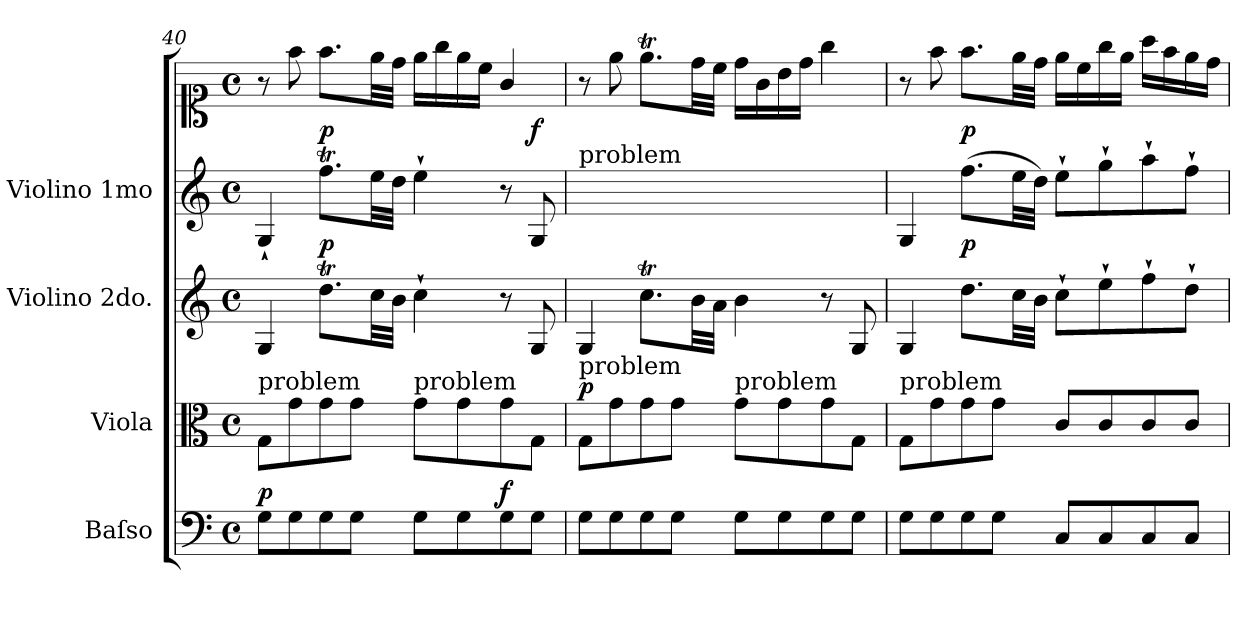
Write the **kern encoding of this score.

**kern	**dynam	**kern	**dynam	**kern	**dynam	**kern	**dynam	**kern
*part5	*part5	*part4	*part4	*part3	*part3	*part2	*part2	*part1
*staff5	*staff5	*staff4	*staff4	*staff3	*staff3	*staff2	*staff2	*staff1
*I"Baſso	*	*I"Viola	*	*I"Violino 2do.	*	*I"Violino 1mo	*	*
*	*	*I'vla	*	*	*	*I'vl I	*	*
*clefF4	*	*clefC3	*	*clefG2	*	*clefG2	*	*clefC1
*k[]	*	*k[]	*	*k[]	*	*k[]	*	*k[]
*M4/4	*	*M4/4	*	*M4/4	*	*M4/4	*	*M4/4
*met(c)	*	*met(c)	*	*met(c)	*	*met(c)	*	*met(c)
=40	=40	=40	=40	=40	=40	=40	=40	=40
!	!	!LO:TX:a:t=problem	!	!	!	!	!	!
!	!LO:DY:a	!	!	!	!	!	!	!
8G\L	p	8G/L	.	4G/	.	4G`/	.	8r
8G\	.	8g\	.	.	.	.	.	8ff\
!	!	!	!	!	!LO:DY:a	!	!LO:DY:a	!
8G\	.	8g\	.	8.ddT\L	p	8.ffT\L	p	8.ff\L
8G\J	.	8g\J	.	.	.	.	.	.
.	.	.	.	32cc\LL	.	32ee\LL	.	32ee\LL
.	.	.	.	32b\JJJ	.	32dd\JJJ	.	32dd\JJJ
!	!	!LO:TX:a:t=problem	!	!	!	!	!	!
8G\L	.	8g\L	.	4cc`\	.	4ee`\	.	16ee\LL
.	.	.	.	.	.	.	.	16gg\
8G\	.	8g\	.	.	.	.	.	16ee\
.	.	.	.	.	.	.	.	16cc\JJ
!	!LO:DY:a	!	!	!	!	!	!	!
8G\	f	8g\	.	8r	.	8r	.	4g/
!	!	!	!	!	!	!	!LO:DY:a	!
8G\J	.	8G/J	.	8G/	.	8G/	f	.
=41	=41	=41	=41	=41	=41	=41	=41	=41
!	!	!	!	!	!	!LO:TX:a:t=problem	!	!
!	!	!LO:TX:a:t=problem	!	!	!	!	!	!
!	!	!	!LO:DY:a	!	!	!	!	!
8G\L	.	8G/L	p	4G/	.	1ryy	.	8r
8G\	.	8g\	.	.	.	.	.	8ee\
8G\	.	8g\	.	8.ccT\L	.	.	.	8.eet\L
8G\J	.	8g\J	.	.	.	.	.	.
.	.	.	.	32b\LL	.	.	.	32dd\LL
.	.	.	.	32a\JJJ	.	.	.	32cc\JJJ
!	!	!LO:TX:a:t=problem	!	!	!	!	!	!
8G\L	.	8g\L	.	4b\	.	.	.	16dd\LL
.	.	.	.	.	.	.	.	16g\
8G\	.	8g\	.	.	.	.	.	16b\
.	.	.	.	.	.	.	.	16dd\JJ
8G\	.	8g\	.	8r	.	.	.	4gg\
8G\J	.	8G/J	.	8G/	.	.	.	.
=42	=42	=42	=42	=42	=42	=42	=42	=42
!	!	!LO:TX:a:t=problem	!	!	!	!	!	!
8G\L	.	8G/L	.	4G/	.	4G/	.	8r
8G\	.	8g\	.	.	.	.	.	8ff\
!	!	!	!	!	!LO:DY:a	!	!LO:DY:a	!
8G\	.	8g\	.	8.dd\L	p	(8.ff\L	p	8.ff\L
8G\J	.	8g\J	.	.	.	.	.	.
.	.	.	.	32cc\LL	.	32ee\LL	.	32ee\LL
.	.	.	.	32b\JJJ	.	32dd\JJJ)	.	32dd\JJJ
8C/L	.	8c/L	.	8cc`\L	.	8ee`\L	.	16ee\LL
.	.	.	.	.	.	.	.	16cc\
8C/	.	8c/	.	8ee`\	.	8gg`\	.	16gg\
.	.	.	.	.	.	.	.	16ee\JJ
8C/	.	8c/	.	8ff`\	.	8aa`\	.	16aa\LL
.	.	.	.	.	.	.	.	16ff\
8C/J	.	8c/J	.	8dd`\J	.	8ff`\J	.	16ee\
.	.	.	.	.	.	.	.	16dd\JJ
=	=	=	=	=	=	=	=	=
*-	*-	*-	*-	*-	*-	*-	*-	*-
